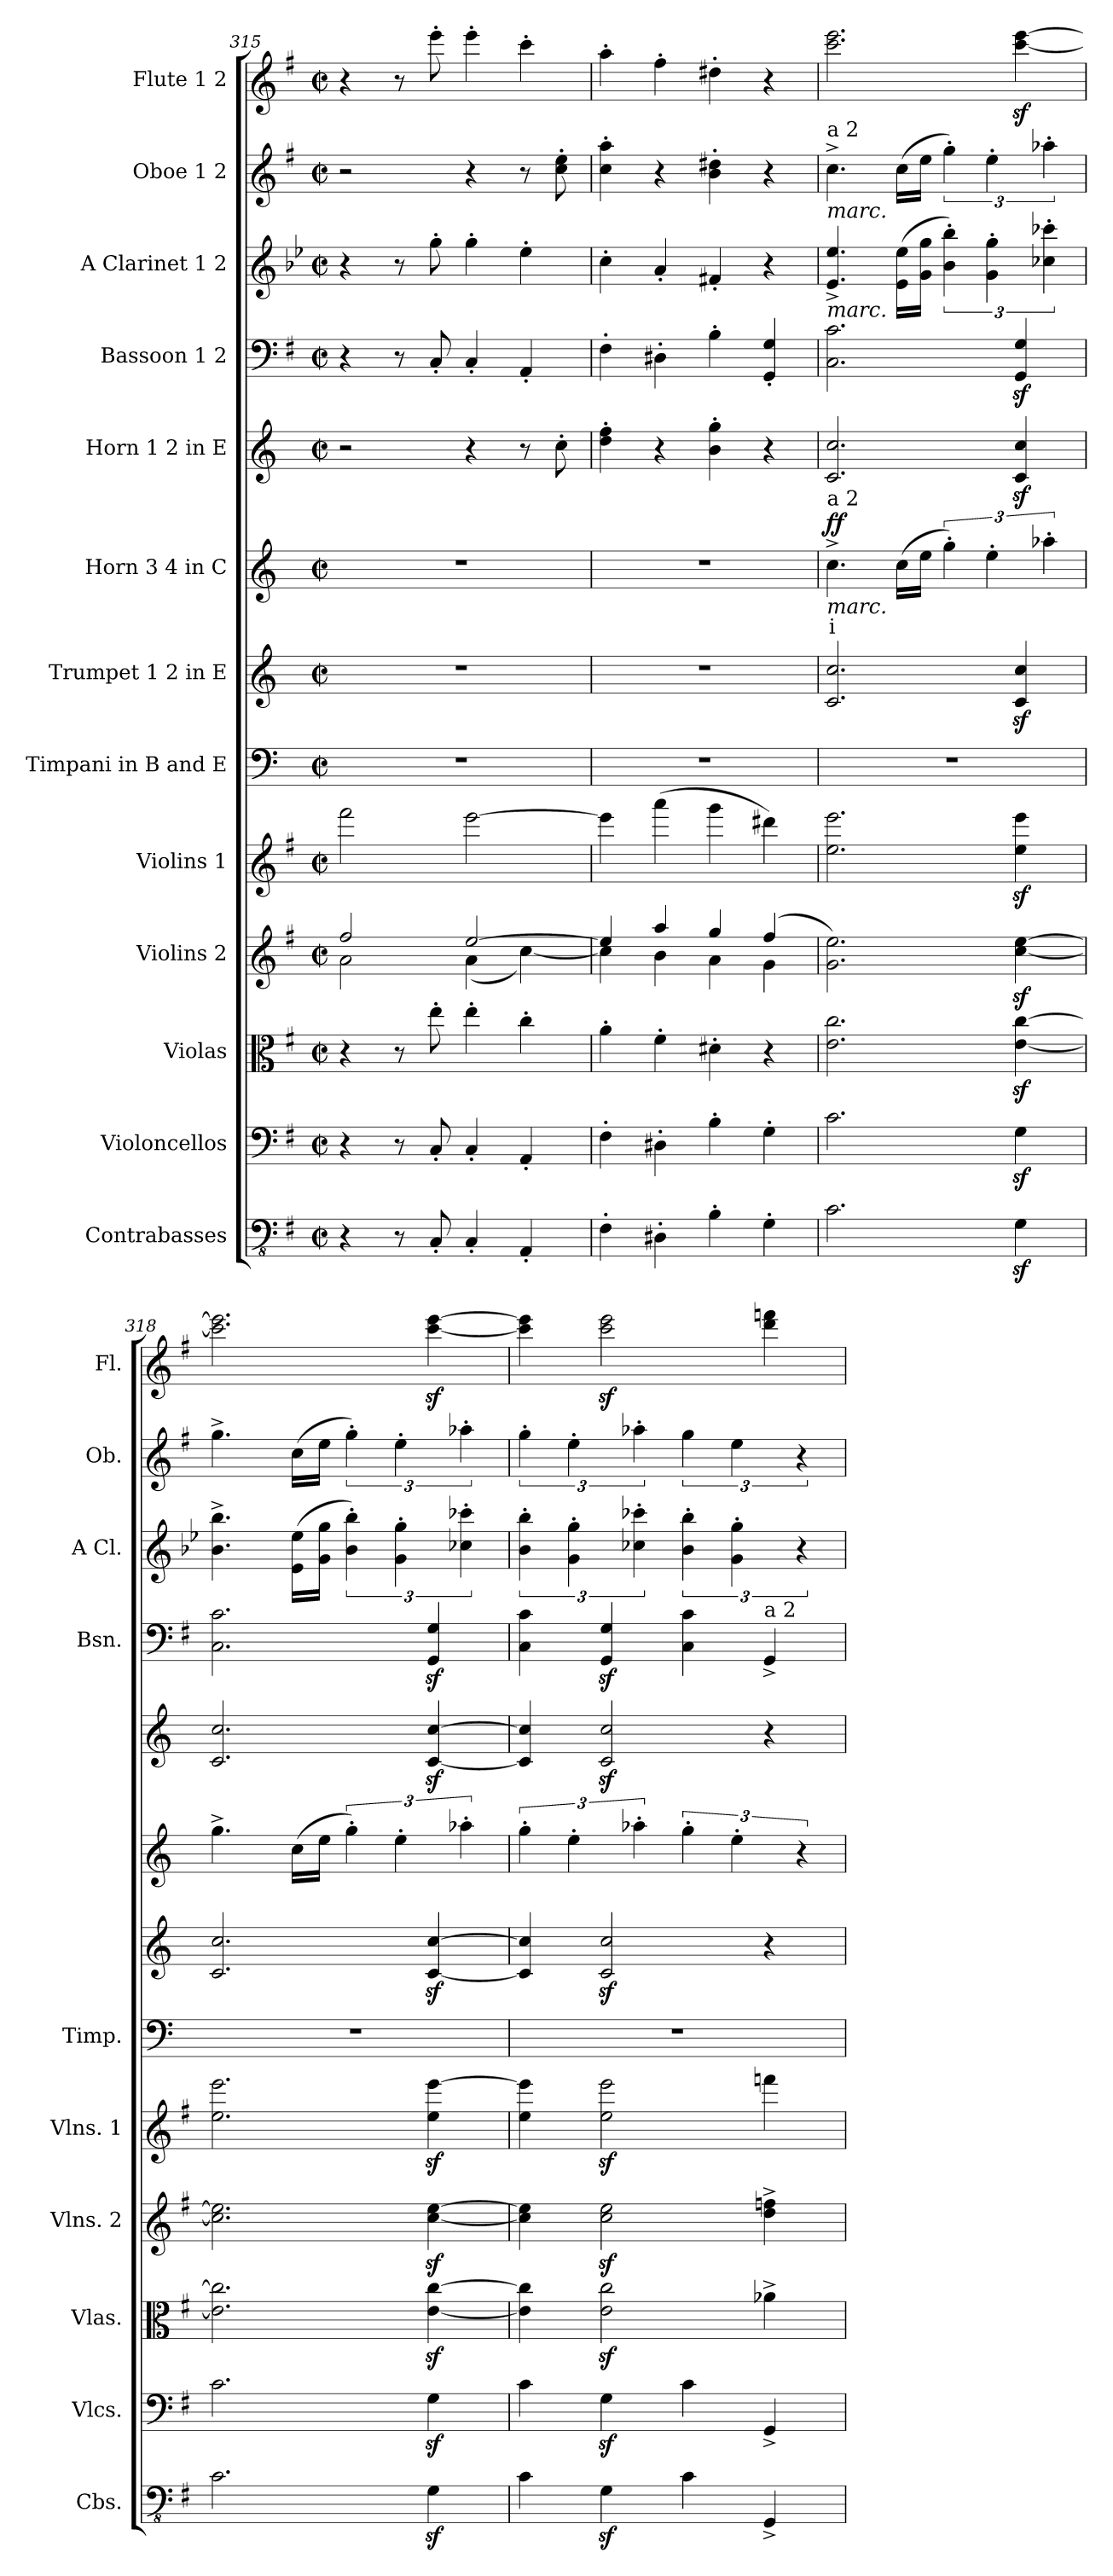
**kern	**kern	**kern	**kern	**kern	**kern	**kern	**kern	**text	**dynam	**kern	**kern	**kern	**kern	**kern
*part13	*part12	*part11	*part10	*part9	*part8	*part7	*part6	*part6	*part6	*part5	*part4	*part3	*part2	*part1
*staff13	*staff12	*staff11	*staff10	*staff9	*staff8	*staff7	*staff6	*staff6	*staff6	*staff5	*staff4	*staff3	*staff2	*staff1
*I"Contrabasses	*I"Violoncellos	*I"Violas	*I"Violins 2	*I"Violins 1	*I"Timpani in B and E	*I"Trumpet 1 2 in E	*I"Horn 3 4  in C	*	*	*I"Horn 1 2 in E	*I"Bassoon 1 2	*I"A Clarinet 1 2	*I"Oboe 1 2	*I"Flute 1 2
*I'Cbs.	*I'Vlcs.	*I'Vlas.	*I'Vlns. 2	*I'Vlns. 1	*I'Timp.	*	*	*	*	*	*I'Bsn.	*I'A Cl.	*I'Ob.	*I'Fl.
*clefFv4	*clefF4	*clefC3	*clefG2	*clefG2	*clefF4	*clefG2	*clefG2	*	*	*clefG2	*clefF4	*clefG2	*clefG2	*clefG2
*	*	*	*	*	*	*ITrd-2c-4	*ITrd7c12	*	*	*ITrd5c8	*	*ITrd2c3	*	*
*k[f#]	*k[f#]	*k[f#]	*k[f#]	*k[f#]	*k[]	*k[f#c#g#d#]	*k[]	*	*	*k[f#c#g#d#]	*k[f#]	*k[f#]	*k[f#]	*k[f#]
*M2/2	*M2/2	*M2/2	*M2/2	*M2/2	*M2/2	*M2/2	*M2/2	*	*	*M2/2	*M2/2	*M2/2	*M2/2	*M2/2
*met(c|)	*met(c|)	*met(c|)	*met(c|)	*met(c|)	*met(c|)	*met(c|)	*met(c|)	*	*	*met(c|)	*met(c|)	*met(c|)	*met(c|)	*met(c|)
=315	=315	=315	=315	=315	=315	=315	=315	=315	=315	=315	=315	=315	=315	=315
*	*	*	*^	*	*	*	*	*	*	*	*	*	*	*
4r	4r	4r	2ff#/	2a\	2fff#\	1r	1r	1r	.	.	2r	4r	4r	2r	4r
8r	8r	8r	.	.	.	.	.	.	.	.	.	8r	8r	.	8r
8CC'/	8C'/	8ee'\	.	.	.	.	.	.	.	.	.	8C'/	8ee'\	.	8eee'\
4CC'/	4C'/	4ee'\	[2ee/	(<4a\	[2eee\	.	.	.	.	.	4r	4C'/	4ee'\	4r	4eee'\
4AAA'/	4AA'/	4cc'\	.	[4cc\)	.	.	.	.	.	.	8r	4AA'/	4cc'\	8r	4ccc'\
.	.	.	.	.	.	.	.	.	.	.	8e'\	.	.	8cc\' 8ee\'	.
=316	=316	=316	=316	=316	=316	=316	=316	=316	=316	=316	=316	=316	=316	=316	=316
4FF#'\	4F#'\	4a'\	4ee/]	4cc\]	4eee\]	1r	1r	1r	.	.	4f#\' 4a\'	4F#'\	4a'\	4cc\' 4aa\'	4aa'\
4DD#X'\	4D#X'\	4f#'\	4aa/	4b\	(>4aaa\	.	.	.	.	.	4r	4D#X'\	4f#'/	4r	4ff#'\
4BB'\	4B'\	4d#X'\	4gg/	4a\	4ggg\	.	.	.	.	.	4d#\' 4b\'	4B'\	4d#X'/	4b\' 4dd#X\'	4dd#X'\
4GG'\	4G'\	4r	(>4ff#/	4g\	4ddd#X\)	.	.	.	.	.	4r	4GG/' 4G/'	4r	4r	4r
=317	=317	=317	=317	=317	=317	=317	=317	=317	=317	=317	=317	=317	=317	=317	=317
!	!	!	!	!	!	!	!	!	!	!	!	!	!	!LO:TX:b:i:t=marc.	!
!	!	!	!	!	!	!	!	!	!	!	!	!	!	!LO:TX:a:t=a 2	!
!	!	!	!	!	!	!	!	!	!	!	!	!	!LO:TX:b:i:t=marc.	!	!
!	!	!	!	!	!	!	!	!LO:TX:a:t=a 2	!	!	!	!	!	!	!
!	!	!	!	!	!	!	!	!LO:TX:b:i:t=marc.	!	!	!	!	!	!	!
!	!	!	!	!	!	!	!	!	!LO:LY:b:color=#FF0000	!LO:DY:b	!	!	!	!	!
*	*	*	*v	*v	*	*	*	*	*	*	*	*	*	*	*
2.C\	2.c\	2.e\ 2.cc\	2.g\ 2.ee\)	2.ee\ 2.eee\	1r	2.e/ 2.ee/	4.c^\	i	ff	2.E/ 2.e/	2.C\ 2.c\	4.c/^ 4.cc/^	4.cc^\	2.ccc\ 2.eee\
.	.	.	.	.	.	.	(>16c\LL	.	.	.	.	(>16c\ 16cc\LL	(>16cc\LL	.
.	.	.	.	.	.	.	16e\JJ	.	.	.	.	16e\ 16ee\JJ	16ee\JJ	.
.	.	.	.	.	.	.	6g'\)	.	.	.	.	6g\' 6gg\')	6gg'\)	.
.	.	.	.	.	.	.	6e'\	.	.	.	.	6e\' 6ee\'	6ee'\	.
4GGz<\	4Gz<\	[4e\z< [4cc\z<	[4cc\z< [4ee\z<	4ee\z< 4eee\z<	.	4e/z< 4ee/z<	.	.	.	4E/z< 4e/z<	4GG/z< 4G/z<	.	.	[4ccc\z< [4eee\z<
.	.	.	.	.	.	.	6a-X'\	.	.	.	.	6a-X\' 6aa-X\'	6aa-X'\	.
=318	=318	=318	=318	=318	=318	=318	=318	=318	=318	=318	=318	=318	=318	=318
2.C\	2.c\	2.e\] 2.cc\]	2.cc\] 2.ee\]	2.ee\ 2.eee\	1r	2.e/ 2.ee/	4.g^\	.	.	2.E/ 2.e/	2.C\ 2.c\	4.g\^ 4.gg\^	4.gg^\	2.ccc\] 2.eee\]
.	.	.	.	.	.	.	(>16c\LL	.	.	.	.	(>16c\ 16cc\LL	(>16cc\LL	.
.	.	.	.	.	.	.	16e\JJ	.	.	.	.	16e\ 16ee\JJ	16ee\JJ	.
.	.	.	.	.	.	.	6g'\)	.	.	.	.	6g\' 6gg\')	6gg'\)	.
.	.	.	.	.	.	.	6e'\	.	.	.	.	6e\' 6ee\'	6ee'\	.
4GGz<\	4Gz<\	[4e\z< [4cc\z<	[4cc\z< [4ee\z<	4ee\z< [4eee\z<	.	[4e/z< [4ee/z<	.	.	.	[4E/z< [4e/z<	4GG/z< 4G/z<	.	.	[4ccc\z< [4eee\z<
.	.	.	.	.	.	.	6a-X'\	.	.	.	.	6a-X\' 6aa-X\'	6aa-X'\	.
=319	=319	=319	=319	=319	=319	=319	=319	=319	=319	=319	=319	=319	=319	=319
4C\	4c\	4e\] 4cc\]	4cc\] 4ee\]	4ee\ 4eee\]	1r	4e/] 4ee/]	6g'\	.	.	4E/] 4e/]	4C\ 4c\	6g\' 6gg\'	6gg'\	4ccc\] 4eee\]
.	.	.	.	.	.	.	6e'\	.	.	.	.	6e\' 6ee\'	6ee'\	.
4GGz<\	4Gz<\	2e\z< 2cc\z<	2cc\z< 2ee\z<	2ee\z< 2eee\z<	.	2e/z< 2ee/z<	.	.	.	2E/z< 2e/z<	4GG/z< 4G/z<	.	.	2ccc\z< 2eee\z<
.	.	.	.	.	.	.	6a-X'\	.	.	.	.	6a-X\' 6aa-X\'	6aa-X'\	.
4C\	4c\	.	.	.	.	.	6g'\	.	.	.	4C\ 4c\	6g\' 6gg\'	6gg\	.
.	.	.	.	.	.	.	6e'\	.	.	.	.	6e\' 6ee\'	6ee\	.
!	!	!	!	!	!	!	!	!	!	!	!LO:TX:a:t=a 2	!	!	!
4GGG^/	4GG^/	4a-X^\	4dd\^ 4ffn\^	4fffn\	.	4r	.	.	.	4r	4GG^/	.	.	4ddd\ 4fffn\
.	.	.	.	.	.	.	6r	.	.	.	.	6r	6r	.
=	=	=	=	=	=	=	=	=	=	=	=	=	=	=
*-	*-	*-	*-	*-	*-	*-	*-	*-	*-	*-	*-	*-	*-	*-
